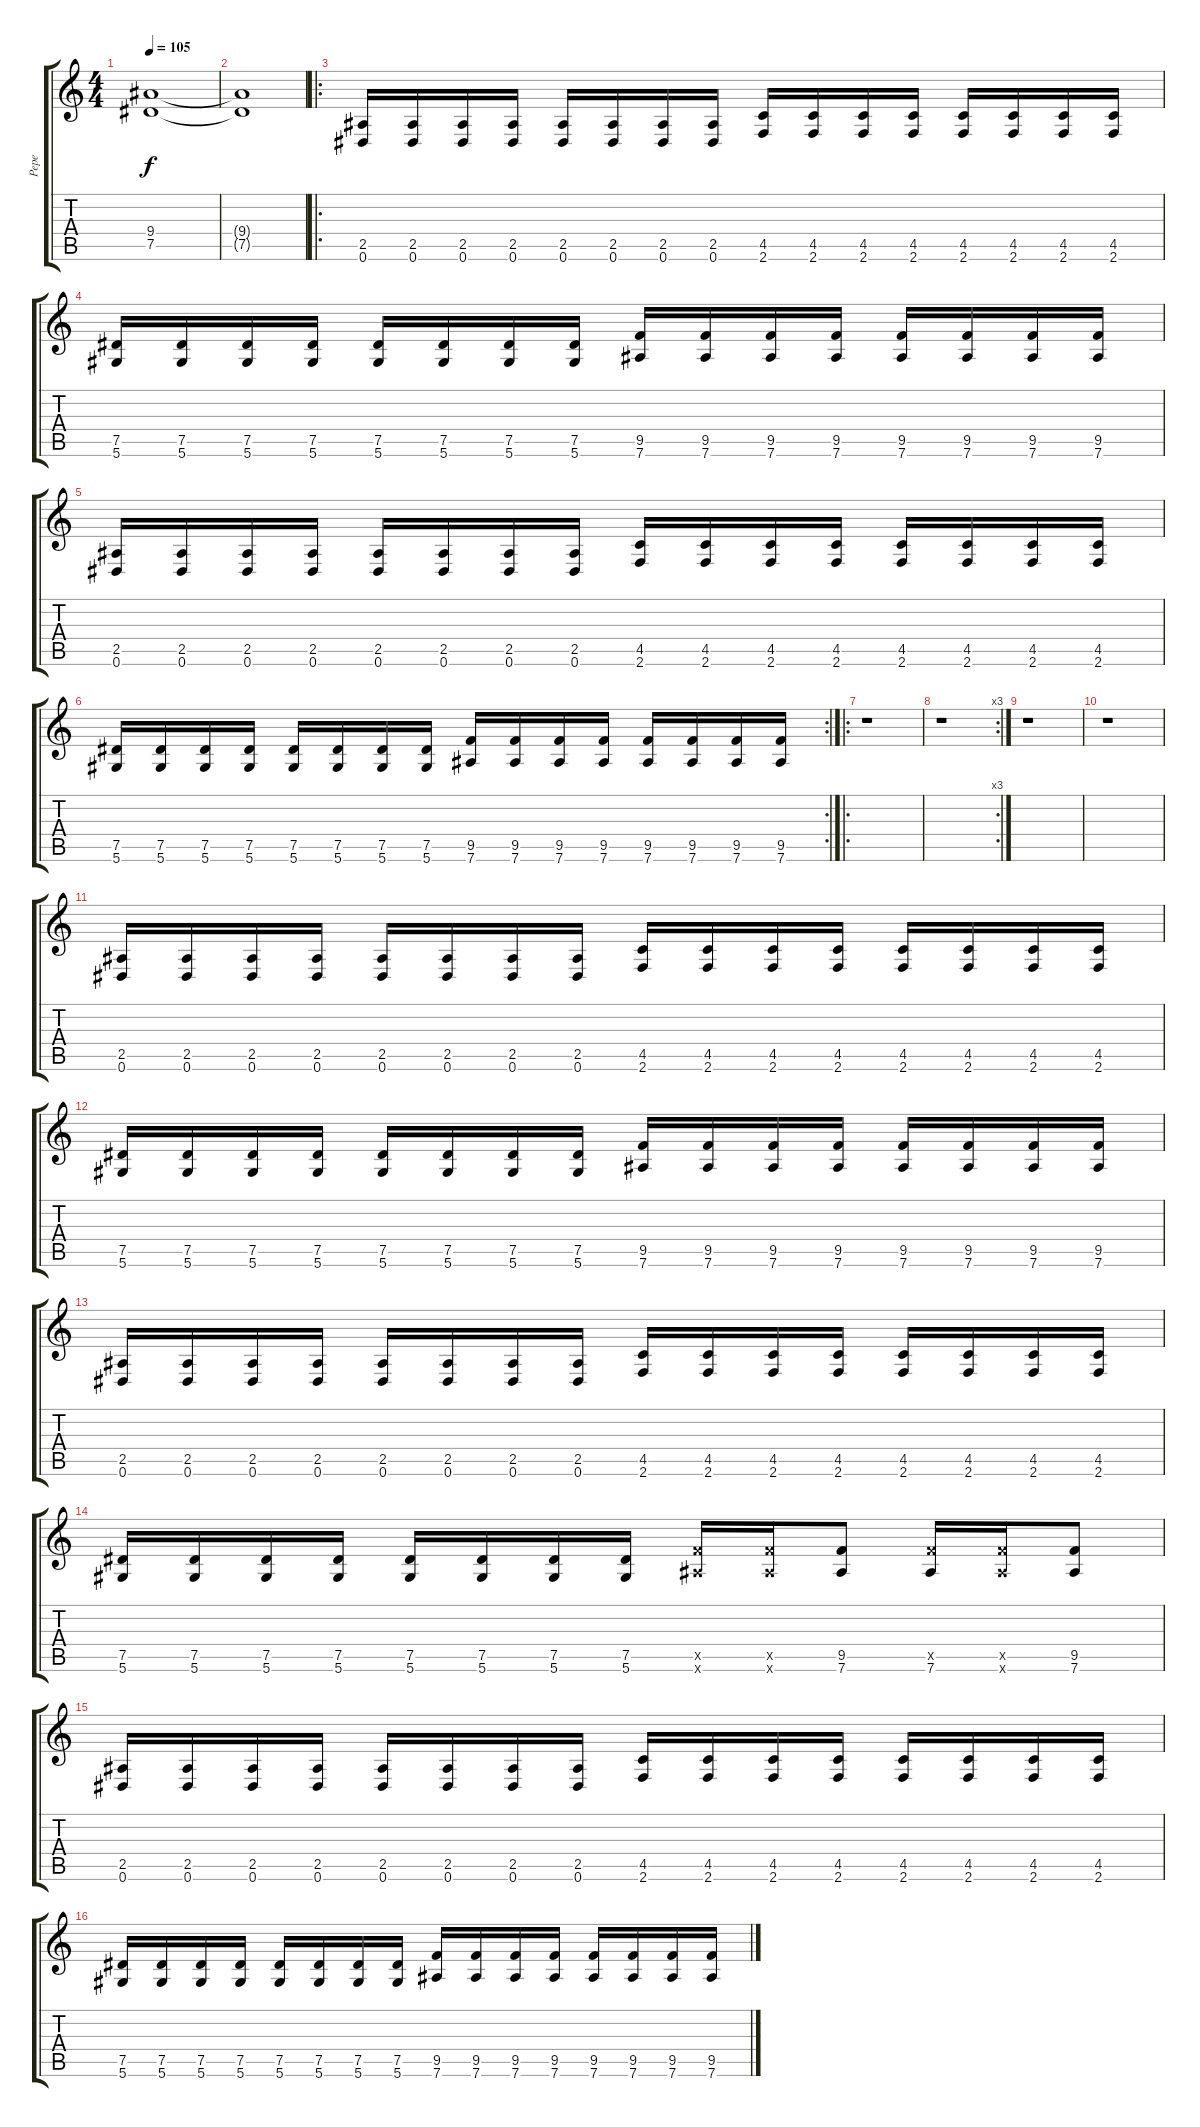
\track ("Pepe" "Pepe") {instrument distortionguitar}
\staff {score tabs}
\tuning (Eb4 Bb3 Gb3 Db3 Ab2 Eb2) {hide}
\ts (4 4)
\tempo 105
\clef g2
\ks c
(9.4 7.5).1{dy f instrument distortionguitar} |
(9.4{t} 7.5{t}).1 |
\ro
(2.5 0.6).16 (2.5 0.6).16 (2.5 0.6).16 (2.5 0.6).16 (2.5 0.6).16 (2.5 0.6).16 (2.5 0.6).16 (2.5 0.6).16 (4.5 2.6).16 (4.5 2.6).16 (4.5 2.6).16 (4.5 2.6).16 (4.5 2.6).16 (4.5 2.6).16 (4.5 2.6).16 (4.5 2.6).16 |
(7.5 5.6).16 (7.5 5.6).16 (7.5 5.6).16 (7.5 5.6).16 (7.5 5.6).16 (7.5 5.6).16 (7.5 5.6).16 (7.5 5.6).16 (9.5 7.6).16 (9.5 7.6).16 (9.5 7.6).16 (9.5 7.6).16 (9.5 7.6).16 (9.5 7.6).16 (9.5 7.6).16 (9.5 7.6).16 |
(2.5 0.6).16 (2.5 0.6).16 (2.5 0.6).16 (2.5 0.6).16 (2.5 0.6).16 (2.5 0.6).16 (2.5 0.6).16 (2.5 0.6).16 (4.5 2.6).16 (4.5 2.6).16 (4.5 2.6).16 (4.5 2.6).16 (4.5 2.6).16 (4.5 2.6).16 (4.5 2.6).16 (4.5 2.6).16 |
\rc 2
(7.5 5.6).16 (7.5 5.6).16 (7.5 5.6).16 (7.5 5.6).16 (7.5 5.6).16 (7.5 5.6).16 (7.5 5.6).16 (7.5 5.6).16 (9.5 7.6).16 (9.5 7.6).16 (9.5 7.6).16 (9.5 7.6).16 (9.5 7.6).16 (9.5 7.6).16 (9.5 7.6).16 (9.5 7.6).16 |
\ro
r.1 |
\rc 3
r.1 |
r.1 |
r.1 |
(2.5 0.6).16 (2.5 0.6).16 (2.5 0.6).16 (2.5 0.6).16 (2.5 0.6).16 (2.5 0.6).16 (2.5 0.6).16 (2.5 0.6).16 (4.5 2.6).16 (4.5 2.6).16 (4.5 2.6).16 (4.5 2.6).16 (4.5 2.6).16 (4.5 2.6).16 (4.5 2.6).16 (4.5 2.6).16 |
(7.5 5.6).16 (7.5 5.6).16 (7.5 5.6).16 (7.5 5.6).16 (7.5 5.6).16 (7.5 5.6).16 (7.5 5.6).16 (7.5 5.6).16 (9.5 7.6).16 (9.5 7.6).16 (9.5 7.6).16 (9.5 7.6).16 (9.5 7.6).16 (9.5 7.6).16 (9.5 7.6).16 (9.5 7.6).16 |
(2.5 0.6).16 (2.5 0.6).16 (2.5 0.6).16 (2.5 0.6).16 (2.5 0.6).16 (2.5 0.6).16 (2.5 0.6).16 (2.5 0.6).16 (4.5 2.6).16 (4.5 2.6).16 (4.5 2.6).16 (4.5 2.6).16 (4.5 2.6).16 (4.5 2.6).16 (4.5 2.6).16 (4.5 2.6).16 |
(7.5 5.6).16 (7.5 5.6).16 (7.5 5.6).16 (7.5 5.6).16 (7.5 5.6).16 (7.5 5.6).16 (7.5 5.6).16 (7.5 5.6).16 (9.5{x} 7.6{x}).16 (9.5{x} 7.6{x}).16 (9.5 7.6).8 (9.5{x} 7.6).16 (9.5{x} 7.6{x}).16 (9.5 7.6).8 |
(2.5 0.6).16 (2.5 0.6).16 (2.5 0.6).16 (2.5 0.6).16 (2.5 0.6).16 (2.5 0.6).16 (2.5 0.6).16 (2.5 0.6).16 (4.5 2.6).16 (4.5 2.6).16 (4.5 2.6).16 (4.5 2.6).16 (4.5 2.6).16 (4.5 2.6).16 (4.5 2.6).16 (4.5 2.6).16 |
(7.5 5.6).16 (7.5 5.6).16 (7.5 5.6).16 (7.5 5.6).16 (7.5 5.6).16 (7.5 5.6).16 (7.5 5.6).16 (7.5 5.6).16 (9.5 7.6).16 (9.5 7.6).16 (9.5 7.6).16 (9.5 7.6).16 (9.5 7.6).16 (9.5 7.6).16 (9.5 7.6).16 (9.5 7.6).16
